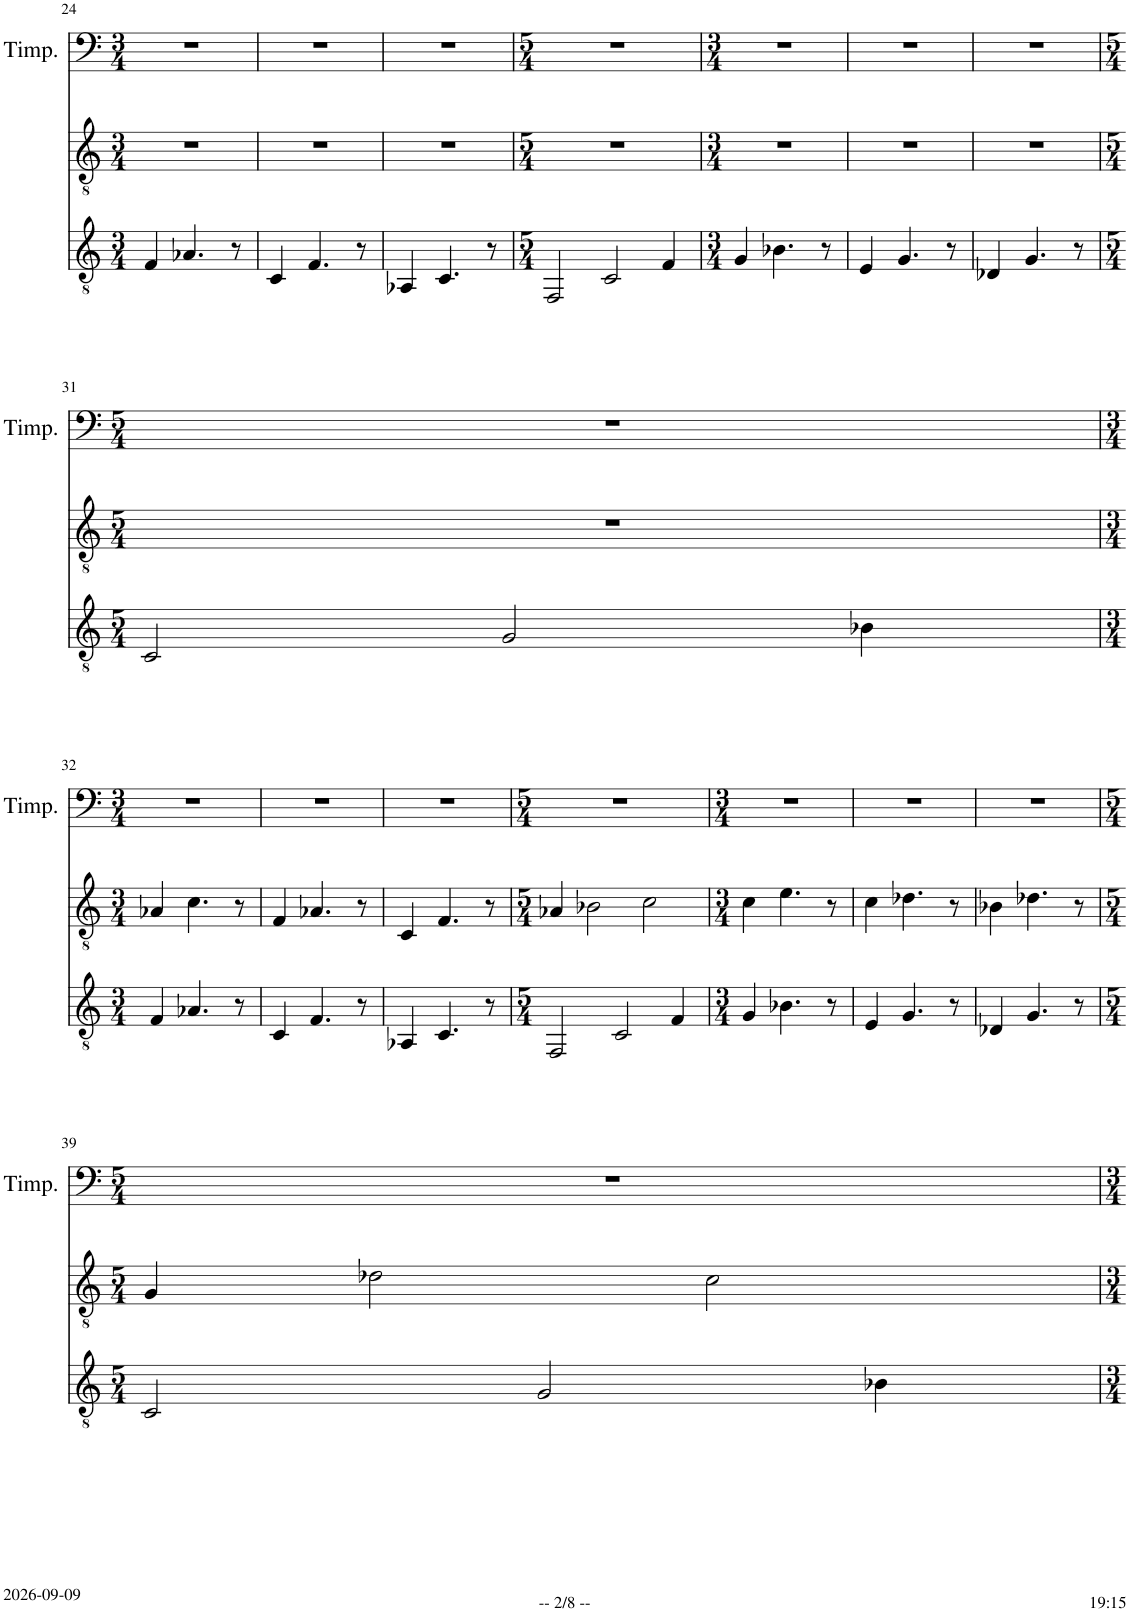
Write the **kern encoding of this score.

**kern	**kern	**kern
*part3	*part2	*part1
*staff3	*staff2	*staff1
*I"Violoncello	*I"Viola	*I"Timpani
*I'Vc	*I'Vla	*I'Timp.
!!LO:PB:g=z
*clefGv2	*clefGv2	*clefF4
*k[]	*k[]	*k[]
*M3/4	*M3/4	*M3/4
=24	=24	=24
4F/	2.r	2.r
4.A-X/	.	.
8r	.	.
=25	=25	=25
4C/	2.r	2.r
4.F/	.	.
8r	.	.
=26	=26	=26
4AA-X/	2.r	2.r
4.C/	.	.
8r	.	.
=27	=27	=27
*M5/4	*M5/4	*M5/4
2FF/	4%5r	4%5r
2C/	.	.
4F/	.	.
=28	=28	=28
*M3/4	*M3/4	*M3/4
4G/	2.r	2.r
4.B-X\	.	.
8r	.	.
=29	=29	=29
4E/	2.r	2.r
4.G/	.	.
8r	.	.
=30	=30	=30
4D-X/	2.r	2.r
4.G/	.	.
8r	.	.
!!LO:LB:g=z
=31	=31	=31
*M5/4	*M5/4	*M5/4
2C/	4%5r	4%5r
2G/	.	.
4B-X\	.	.
!!LO:LB:g=z
=32	=32	=32
*M3/4	*M3/4	*M3/4
4F/	4A-X/	2.r
4.A-X/	4.c\	.
8r	8r	.
=33	=33	=33
4C/	4F/	2.r
4.F/	4.A-X/	.
8r	8r	.
=34	=34	=34
4AA-X/	4C/	2.r
4.C/	4.F/	.
8r	8r	.
=35	=35	=35
*M5/4	*M5/4	*M5/4
2FF/	4A-X/	4%5r
.	2B-X\	.
2C/	.	.
.	2c\	.
4F/	.	.
=36	=36	=36
*M3/4	*M3/4	*M3/4
4G/	4c\	2.r
4.B-X\	4.e\	.
8r	8r	.
=37	=37	=37
4E/	4c\	2.r
4.G/	4.d-X\	.
8r	8r	.
=38	=38	=38
4D-X/	4B-X\	2.r
4.G/	4.d-X\	.
8r	8r	.
!!LO:LB:g=z
=39	=39	=39
*M5/4	*M5/4	*M5/4
2C/	4G/	4%5r
.	2d-X\	.
2G/	.	.
.	2c\	.
4B-X\	.	.
=	=	=
*-	*-	*-
